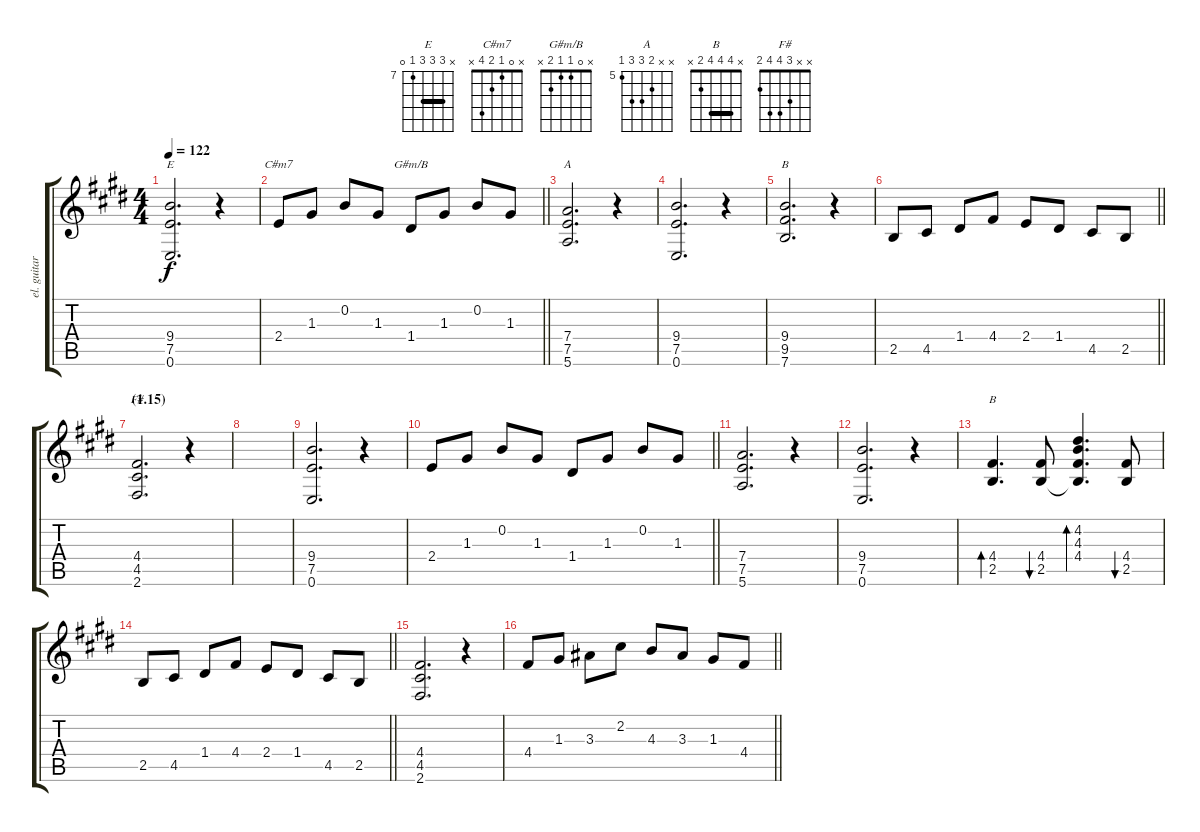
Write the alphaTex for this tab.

\track ("el. guitar" "el. guitar") {instrument distortionguitar}
\staff {score tabs}
\tuning (E4 B3 G3 D3 A2 E2) {hide}
\chord ("E" x 9 9 9 7 0) {firstfret 7 barre 9}
\chord ("C#m7" x 0 1 2 4 x)
\chord ("G#m/B" x 0 1 1 2 x)
\chord ("A" x x 6 7 7 5) {firstfret 5}
\chord ("B" x x 8 9 9 7) {firstfret 7}
\chord ("F#" x x 3 4 4 2)
\chord ("B" x 4 4 4 2 x) {barre 4}
\ts (4 4)
\tempo 122
\clef g2
\ks e
(9.4 7.5 0.6).2{d ch "E" dy f} r.4 |
\barLineRight lightlight
2.4.8{ch "C#m7"} 1.3.8 0.2.8 1.3.8 1.4.8{ch "G#m/B"} 1.3.8 0.2.8 1.3.8 |
(7.4 7.5 5.6).2{d ch "A"} r.4 |
(9.4 7.5 0.6).2{d} r.4 |
(9.4 9.5 7.6).2{d ch "B"} r.4 |
\barLineRight lightlight
2.5.8 4.5.8 1.4.8 4.4.8 2.4.8 1.4.8 4.5.8 2.5.8 |
\section ("" "(1.15)")
(4.4 4.5 2.6).2{d ch "F#"} r.4 |
|
(9.4 7.5 0.6).2{d} r.4 |
\barLineRight lightlight
2.4.8 1.3.8 0.2.8 1.3.8 1.4.8 1.3.8 0.2.8 1.3.8 |
(7.4 7.5 5.6).2{d} r.4 |
(9.4 7.5 0.6).2{d} r.4 |
(4.4 2.5).4{d bd 30 ch "B"} (4.4 2.5).8{bu 30} (4.2 4.3 4.4 2.5{t}).4{d bd 30} (4.4 2.5).8{bu 30} |
\barLineRight lightlight
2.5.8 4.5.8 1.4.8 4.4.8 2.4.8 1.4.8 4.5.8 2.5.8 |
(4.4 4.5 2.6).2{d} r.4 |
\barLineRight lightlight
4.4.8 1.3.8 3.3.8 2.2.8 4.3.8 3.3.8 1.3.8 4.4.8
